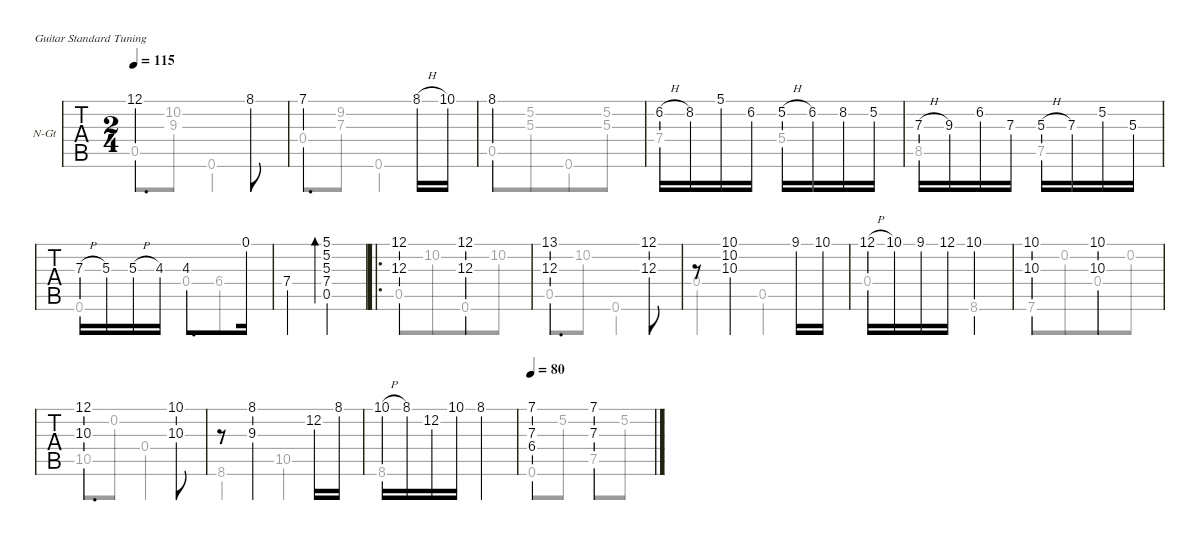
\defaultSystemsLayout 4
\hideDynamics
\bracketExtendMode groupsimilarinstruments
\firstSystemTrackNameOrientation horizontal
\otherSystemsTrackNameOrientation horizontal
\defaultBarNumberDisplay Hide
\track ("Nylon Guitar" "N-Gt") {instrument acousticguitarnylon}
\staff {tabs}
\tuning (E4 B3 G3 D3 A2 E2)
\voice
\ts (2 4)
\tempo 115
\clef g2
\ks aminor
12.1.4{d dy mf} 8.1.8 |
7.1.4{d} 8.1{h}.16 10.1.16 |
8.1.2 |
6.2{h}.16 8.2.16 5.1.16 6.2.16 5.2{h}.16 6.2.16 8.2.16 5.2.16 |
7.3{h}.16 9.3.16 6.2.16 7.3.16 5.3{h}.16 7.3.16 5.2.16 5.3.16 |
7.3{h}.16 5.3.16 5.3{h}.16 4.3.16 4.3.8{d} 0.1.16 |
7.4.4 (0.5 7.4 5.3 5.2 5.1).4{bd 30} |
\ro
(12.1 12.3).4 (12.1 12.3).4 |
(13.1 12.3).4{d} (12.1 12.3).8 |
r.8 (10.2 10.1 10.3).4 9.1.16 10.1.16 |
12.1{h}.16 10.1.16 9.1.16 12.1.16 10.1.4 |
(10.1 10.3).4 (10.1 10.3).4 |
(10.3 12.1).4{d} (10.1 10.3).8 |
r.8 (9.3 8.1).4 12.2.16 8.1.16 |
10.1{h}.16 8.1.16 12.2.16 10.1.16 8.1.4 |
\tempo 80
(7.1 6.4 7.3).4 (7.1 7.3).4
\voice
\clef g2
\ottava regular
\simile none
\ks aminor
0.5.8{dy mf} (9.3 10.2).8 0.6.4 |
0.4.8 (7.3 9.2).8 0.6.4 |
0.5.8 (5.3 5.2).8{beam merge} 0.6.8 (5.3 5.2).8 |
7.4.4 5.4.4 |
8.5.4 7.5.4 |
0.6.4 0.4.8 6.4.8 |
|
0.5.8{beam merge} 10.2.8{beam merge} 0.6.8{beam merge} 10.2.8{beam merge} |
0.5.8 10.2.8 0.6.4 |
0.4.4 0.5.4 |
0.4.4 8.6.4 |
7.6.8 0.2.8{beam merge} 0.4.8 0.2.8 |
10.5.8 0.2.8 0.4.4 |
8.6.4 10.5.4 |
8.6.2 |
0.6.8 5.2.8 7.5.8 5.2.8
